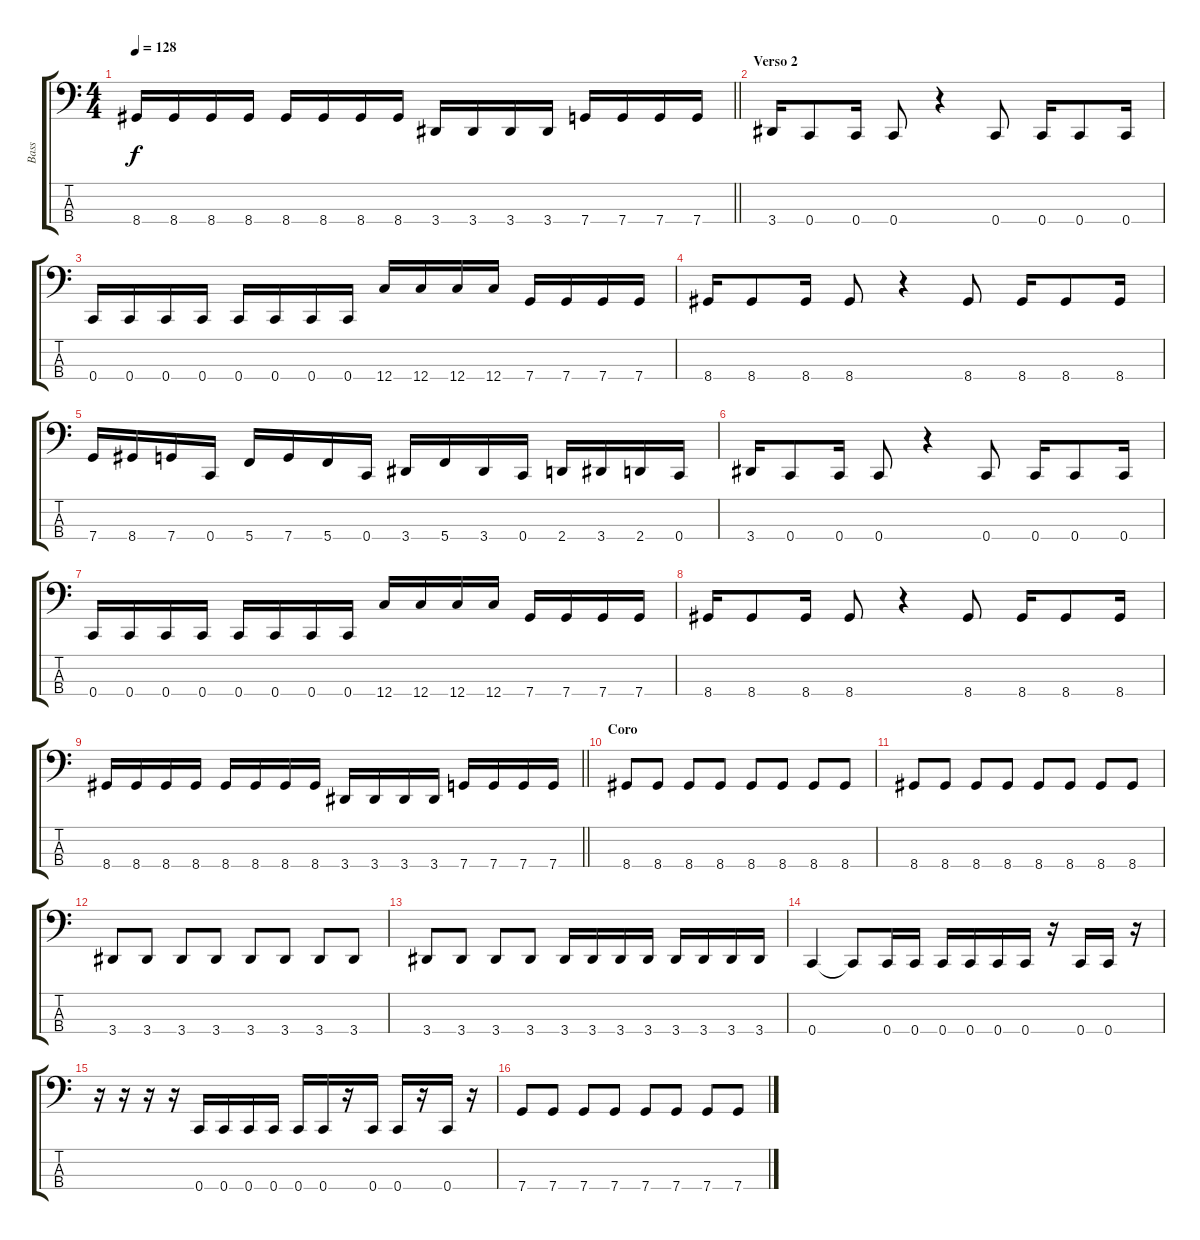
\track ("Bass" "Bass") {instrument slapbass2}
\staff {score tabs}
\tuning (F2 C2 G1 C1) {hide}
\ts (4 4)
\tempo 128
\clef f4
\barLineRight lightlight
\ks c
8.4.16{dy f} 8.4.16 8.4.16 8.4.16 8.4.16 8.4.16 8.4.16 8.4.16 3.4.16 3.4.16 3.4.16 3.4.16 7.4.16 7.4.16 7.4.16 7.4.16 |
\section ("" "Verso 2")
3.4.16 0.4.8 0.4.16 0.4.8 r.4 0.4.8 0.4.16 0.4.8 0.4.16 |
0.4.16 0.4.16 0.4.16 0.4.16 0.4.16 0.4.16 0.4.16 0.4.16 12.4.16 12.4.16 12.4.16 12.4.16 7.4.16 7.4.16 7.4.16 7.4.16 |
8.4.16 8.4.8 8.4.16 8.4.8 r.4 8.4.8 8.4.16 8.4.8 8.4.16 |
7.4.16 8.4.16 7.4.16 0.4.16 5.4.16 7.4.16 5.4.16 0.4.16 3.4.16 5.4.16 3.4.16 0.4.16 2.4.16 3.4.16 2.4.16 0.4.16 |
3.4.16 0.4.8 0.4.16 0.4.8 r.4 0.4.8 0.4.16 0.4.8 0.4.16 |
0.4.16 0.4.16 0.4.16 0.4.16 0.4.16 0.4.16 0.4.16 0.4.16 12.4.16 12.4.16 12.4.16 12.4.16 7.4.16 7.4.16 7.4.16 7.4.16 |
8.4.16 8.4.8 8.4.16 8.4.8 r.4 8.4.8 8.4.16 8.4.8 8.4.16 |
\barLineRight lightlight
8.4.16 8.4.16 8.4.16 8.4.16 8.4.16 8.4.16 8.4.16 8.4.16 3.4.16 3.4.16 3.4.16 3.4.16 7.4.16 7.4.16 7.4.16 7.4.16 |
\section ("" "Coro")
8.4.8 8.4.8 8.4.8 8.4.8 8.4.8 8.4.8 8.4.8 8.4.8 |
8.4.8 8.4.8 8.4.8 8.4.8 8.4.8 8.4.8 8.4.8 8.4.8 |
3.4.8 3.4.8 3.4.8 3.4.8 3.4.8 3.4.8 3.4.8 3.4.8 |
3.4.8 3.4.8 3.4.8 3.4.8 3.4.16 3.4.16 3.4.16 3.4.16 3.4.16 3.4.16 3.4.16 3.4.16 |
0.4.4 0.4{t}.8 0.4.16 0.4.16 0.4.16 0.4.16 0.4.16 0.4.16 r.16 0.4.16 0.4.16 r.16 |
r.16 r.16 r.16 r.16 0.4.16 0.4.16 0.4.16 0.4.16 0.4.16 0.4.16 r.16 0.4.16 0.4.16 r.16 0.4.16 r.16 |
7.4.8 7.4.8 7.4.8 7.4.8 7.4.8 7.4.8 7.4.8 7.4.8
